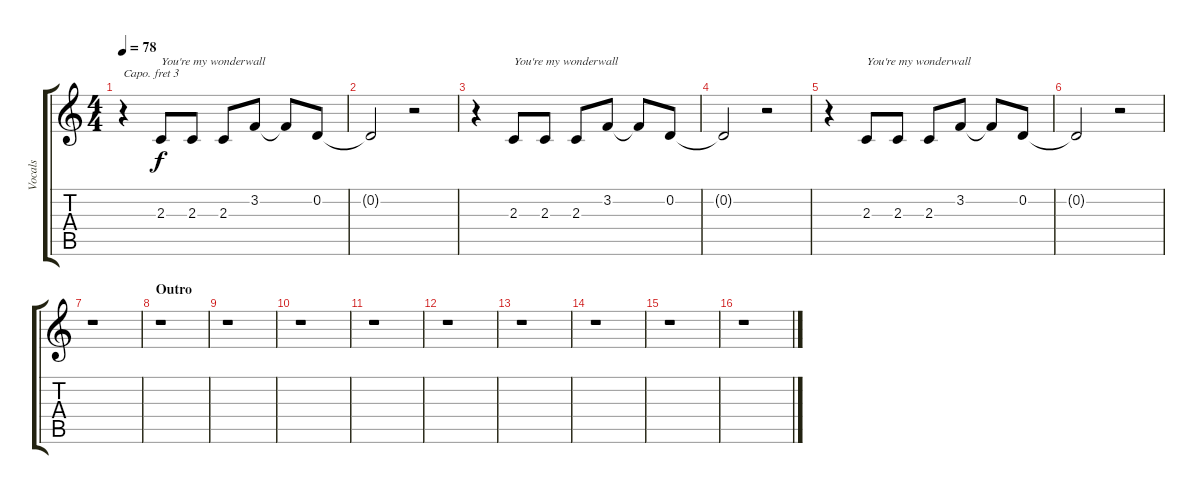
\track ("Vocals" "Vocals") {instrument sopranosax}
\staff {score tabs}
\capo 3
\tuning (E4 B3 G3 D3 A2 E2) {hide}
\ts (4 4)
\tempo 78
\clef g2
\ks c
r.4{dy f} 2.3.8{txt "You're my wonderwall"} 2.3.8 2.3.8 3.2.8 3.2{t}.8 0.2.8 |
0.2{t}.2 r.2 |
r.4 2.3.8{txt "You're my wonderwall"} 2.3.8 2.3.8 3.2.8 3.2{t}.8 0.2.8 |
0.2{t}.2 r.2 |
r.4 2.3.8{txt "You're my wonderwall"} 2.3.8 2.3.8 3.2.8 3.2{t}.8 0.2.8 |
0.2{t}.2 r.2 |
r.1 |
\section ("" "Outro")
r.1 |
r.1 |
r.1 |
r.1 |
r.1 |
r.1 |
r.1 |
r.1 |
r.1
